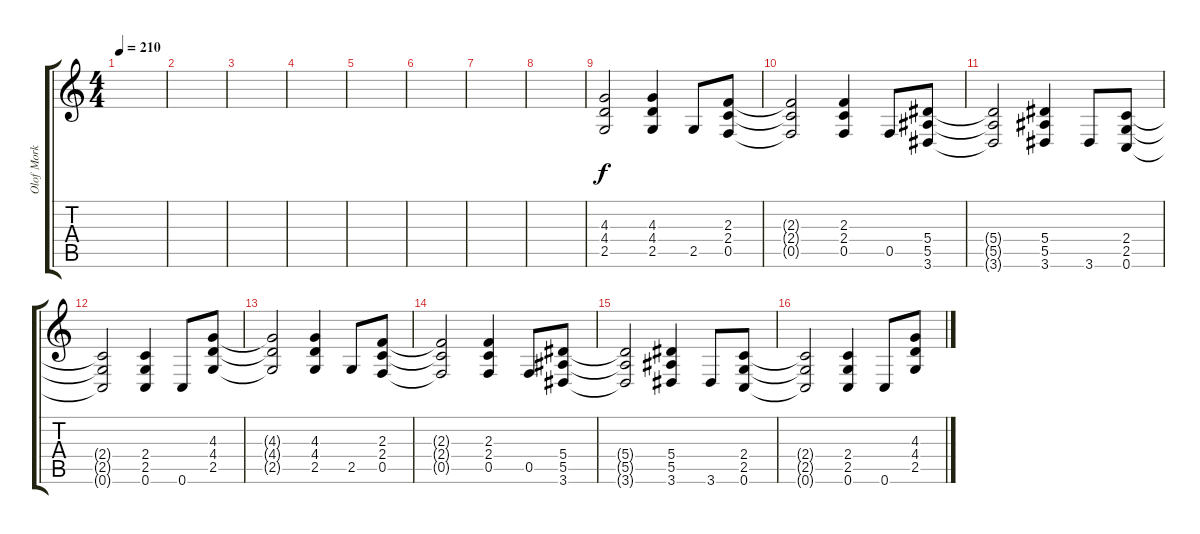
\track ("Olof Mork" "Olof Mork") {instrument distortionguitar}
\staff {score tabs}
\tuning (C4 G3 Eb3 Bb2 F2 C2) {hide}
\ts (4 4)
\tempo 210
\clef g2
\ks c
|
|
|
|
|
|
|
|
(4.3 4.4 2.5).2 (4.3 4.4 2.5).4 2.5.8 (2.3 2.4 0.5).8 |
(2.3{t} 2.4{t} 0.5{t}).2 (2.3 2.4 0.5).4 0.5.8 (5.4 5.5 3.6).8 |
(5.4{t} 5.5{t} 3.6{t}).2 (5.4 5.5 3.6).4 3.6.8 (2.4 2.5 0.6).8 |
(2.4{t} 2.5{t} 0.6{t}).2 (2.4 2.5 0.6).4 0.6.8 (4.3 4.4 2.5).8 |
(4.3{t} 4.4{t} 2.5{t}).2 (4.3 4.4 2.5).4 2.5.8 (2.3 2.4 0.5).8 |
(2.3{t} 2.4{t} 0.5{t}).2 (2.3 2.4 0.5).4 0.5.8 (5.4 5.5 3.6).8 |
(5.4{t} 5.5{t} 3.6{t}).2 (5.4 5.5 3.6).4 3.6.8 (2.4 2.5 0.6).8 |
(2.4{t} 2.5{t} 0.6{t}).2 (2.4 2.5 0.6).4 0.6.8 (4.3 4.4 2.5).8
